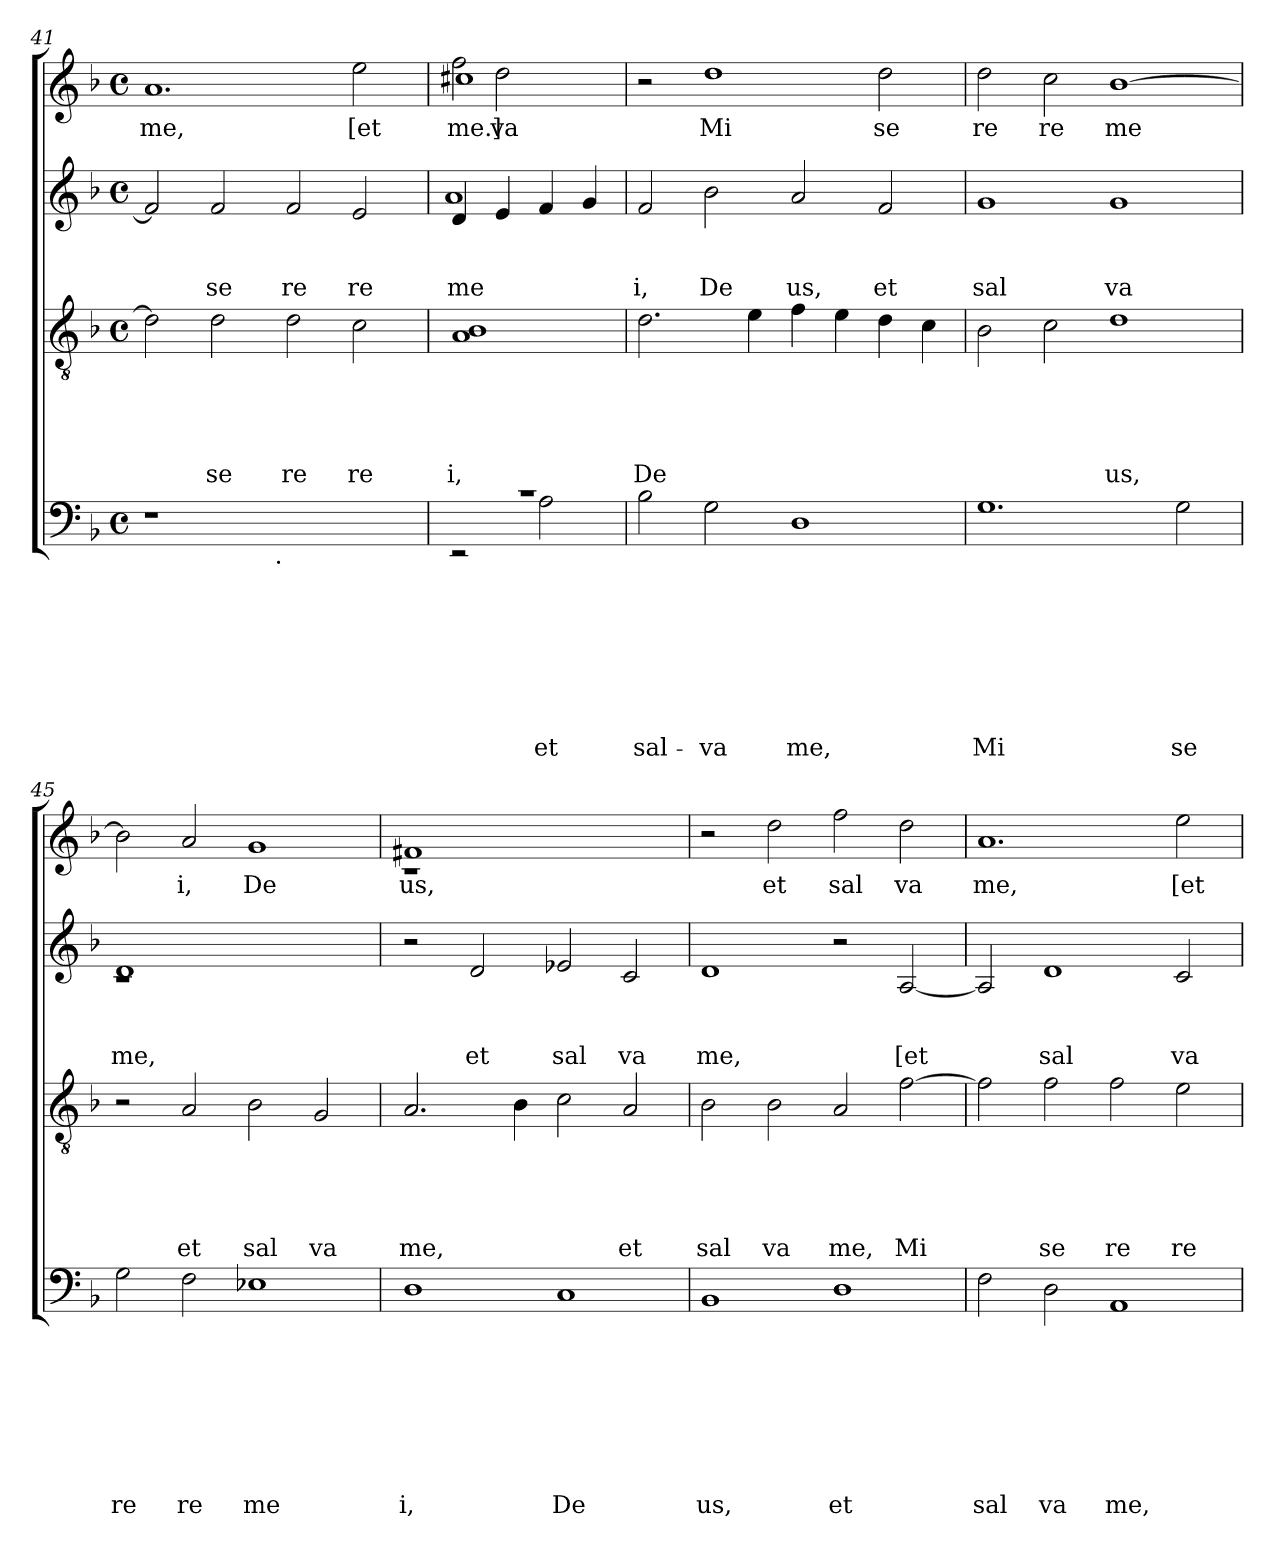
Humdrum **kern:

**kern	**text	**text	**text	**text	**text	**text	**text	**text	**kern	**text	**text	**text	**text	**text	**kern	**text	**text	**text	**kern	**text
*part4	*part4	*part4	*part4	*part4	*part4	*part4	*part4	*part4	*part3	*part3	*part3	*part3	*part3	*part3	*part2	*part2	*part2	*part2	*part1	*part1
*staff4	*staff4	*staff4	*staff4	*staff4	*staff4	*staff4	*staff4	*staff4	*staff3	*staff3	*staff3	*staff3	*staff3	*staff3	*staff2	*staff2	*staff2	*staff2	*staff1	*staff1
*clefF4	*	*	*	*	*	*	*	*	*clefGv2	*	*	*	*	*	*clefG2	*	*	*	*clefG2	*
*k[b-]	*	*	*	*	*	*	*	*	*k[b-]	*	*	*	*	*	*k[b-]	*	*	*	*k[b-]	*
*F:	*	*	*	*	*	*	*	*	*F:	*	*	*	*	*	*F:	*	*	*	*F:	*
*M4/4	*	*	*	*	*	*	*	*	*M4/4	*	*	*	*	*	*M4/4	*	*	*	*M4/4	*
*met(c)	*	*	*	*	*	*	*	*	*met(c)	*	*	*	*	*	*met(c)	*	*	*	*met(c)	*
=41	=41	=41	=41	=41	=41	=41	=41	=41	=41	=41	=41	=41	=41	=41	=41	=41	=41	=41	=41	=41
!	!	!	!	!	!	!	!	!	!	!	!	!	!	!	!	!	!	!	!	!LO:LY:b
*^	*	*	*	*	*	*	*	*	*	*	*	*	*	*	*	*	*	*	*	*
1r	2ryy	.	.	.	.	.	.	.	.	2d\]	.	.	.	.	.	2f/]	.	.	.	1.a	me,
!	!	!	!	!	!	!	!	!	!	!	!	!	!	!	!LO:LY:b	!	!	!	!LO:LY:b	!	!
.	4...ryy	.	.	.	.	.	.	.	.	2d\	.	.	.	.	se	2f/	.	.	se	.	.
!	!LO:TX:b:t=.	!	!	!	!	!	!	!	!	!	!	!	!	!	!	!	!	!	!	!	!
.	1ryy	.	.	.	.	.	.	.	.	.	.	.	.	.	.	.	.	.	.	.	.
!	!	!	!	!	!	!	!	!	!	!	!	!	!	!	!LO:LY:b	!	!	!	!LO:LY:b	!	!
1ryy	.	.	.	.	.	.	.	.	.	2d\	.	.	.	.	re	2f/	.	.	re	.	.
!	!	!	!	!	!	!	!	!	!	!	!	!	!	!	!LO:LY:b	!	!	!	!LO:LY:b	!	!LO:LY:b
.	.	.	.	.	.	.	.	.	.	2c\	.	.	.	.	re	2e/	.	.	re	2ee\	[et
.	32ryy	.	.	.	.	.	.	.	.	.	.	.	.	.	.	.	.	.	.	.	.
=42	=42	=42	=42	=42	=42	=42	=42	=42	=42	=42	=42	=42	=42	=42	=42	=42	=42	=42	=42	=42	=42
!	!	!	!	!	!	!	!	!	!	!	!	!	!	!	!LO:LY:b	!	!	!	!LO:LY:b	!	!LO:LY:b
*	*	*	*	*	*	*	*	*	*	*	*	*	*	*	*	*^	*	*	*	*^	*
*	*	*	*	*	*	*	*	*	*	*	*	*	*	*	*	*	*	*	*	*	*	*^	*
!	!	!	!	!	!	!	!	!	!	!	!	!	!	!	!	!	!	!	!	!	!	!	!	!LO:LY:b
1rc	2rEE	.	.	.	.	.	.	.	.	1A 1B-	.	.	.	.	i,	4d/	1a	.	.	me	2ff\	4ryy	1cc#X	me.]
!	!	!	!	!	!	!	!	!	!	!	!	!	!	!	!	!	!	!	!	!	!	!	!	!LO:LY:b
.	.	.	.	.	.	.	.	.	.	.	.	.	.	.	.	4e/	.	.	.	.	.	2dd\	.	va
!	!	!	!	!	!	!	!	!	!LO:LY:b	!	!	!	!	!	!	!	!	!	!	!	!	!	!	!
.	2A\	.	.	.	.	.	.	.	et	.	.	.	.	.	.	4f/	.	.	.	.	2ryy	.	.	.
.	.	.	.	.	.	.	.	.	.	.	.	.	.	.	.	4g/	.	.	.	.	.	4ryy	.	.
*	*	*	*	*	*	*	*	*	*	*	*	*	*	*	*	*v	*v	*	*	*	*	*	*	*
*v	*v	*	*	*	*	*	*	*	*	*	*	*	*	*	*	*	*	*	*	*	*v	*v	*
=43	=43	=43	=43	=43	=43	=43	=43	=43	=43	=43	=43	=43	=43	=43	=43	=43	=43	=43	=43	=43	=43
!	!	!	!	!	!	!	!	!LO:LY:b	!	!	!	!	!	!LO:LY:b	!	!	!	!LO:LY:b	!	!	!
*	*	*	*	*	*	*	*	*	*	*	*	*	*	*	*	*	*	*	*v	*v	*
2B-\	.	.	.	.	.	.	.	sal-	2.d\	.	.	.	.	De	2f/	.	.	i,	2r	.
!	!	!	!	!	!	!	!	!LO:LY:b	!	!	!	!	!	!	!	!	!	!LO:LY:b	!	!LO:LY:b
2G\	.	.	.	.	.	.	.	-va	.	.	.	.	.	.	2b-\	.	.	De	1dd	Mi
.	.	.	.	.	.	.	.	.	4e\	.	.	.	.	.	.	.	.	.	.	.
!	!	!	!	!	!	!	!	!LO:LY:b	!	!	!	!	!	!	!	!	!	!LO:LY:b	!	!
1D	.	.	.	.	.	.	.	me,	4f\	.	.	.	.	.	2a/	.	.	us,	.	.
.	.	.	.	.	.	.	.	.	4e\	.	.	.	.	.	.	.	.	.	.	.
!	!	!	!	!	!	!	!	!	!	!	!	!	!	!	!	!	!	!LO:LY:b	!	!LO:LY:b
.	.	.	.	.	.	.	.	.	4d\	.	.	.	.	.	2f/	.	.	et	2dd\	se
.	.	.	.	.	.	.	.	.	4c\	.	.	.	.	.	.	.	.	.	.	.
!!LO:PB:g=z
=44	=44	=44	=44	=44	=44	=44	=44	=44	=44	=44	=44	=44	=44	=44	=44	=44	=44	=44	=44	=44
!	!	!	!	!	!	!	!	!LO:LY:b	!	!	!	!	!	!	!	!	!	!LO:LY:b	!	!LO:LY:b
1.G	.	.	.	.	.	.	.	Mi	2B-\	.	.	.	.	.	1g	.	.	sal	2dd\	re
!	!	!	!	!	!	!	!	!	!	!	!	!	!	!	!	!	!	!	!	!LO:LY:b
.	.	.	.	.	.	.	.	.	2c\	.	.	.	.	.	.	.	.	.	2cc\	re
!	!	!	!	!	!	!	!	!	!	!	!	!	!	!LO:LY:b	!	!	!	!LO:LY:b	!	!LO:LY:b
.	.	.	.	.	.	.	.	.	1d	.	.	.	.	us,	1g	.	.	va	[>1b-	me
!	!	!	!	!	!	!	!	!LO:LY:b	!	!	!	!	!	!	!	!	!	!	!	!
2G\	.	.	.	.	.	.	.	se	.	.	.	.	.	.	.	.	.	.	.	.
=45	=45	=45	=45	=45	=45	=45	=45	=45	=45	=45	=45	=45	=45	=45	=45	=45	=45	=45	=45	=45
*	*	*	*	*	*	*	*	*	*	*	*	*	*	*	*^	*	*	*	*	*
!	!	!	!	!	!	!	!	!LO:LY:b	!	!	!	!	!	!	!	!LO:N:vis=1	!	!	!LO:LY:b	!	!
2G\	.	.	.	.	.	.	.	re	2r	.	.	.	.	.	1d	0rc	.	.	me,	2b-\]	.
!	!	!	!	!	!	!	!	!LO:LY:b	!	!	!	!	!	!LO:LY:b	!	!	!	!	!	!	!LO:LY:b
2F\	.	.	.	.	.	.	.	re	2A/	.	.	.	.	et	.	.	.	.	.	2a/	i,
!	!	!	!	!	!	!	!	!LO:LY:b	!	!	!	!	!	!LO:LY:b	!	!	!	!	!	!	!LO:LY:b
1E-X	.	.	.	.	.	.	.	me	2B-\	.	.	.	.	sal	1ryy	.	.	.	.	1g	De
!	!	!	!	!	!	!	!	!	!	!	!	!	!	!LO:LY:b	!	!	!	!	!	!	!
.	.	.	.	.	.	.	.	.	2G/	.	.	.	.	va	.	.	.	.	.	.	.
*	*	*	*	*	*	*	*	*	*	*	*	*	*	*	*v	*v	*	*	*	*	*
=46	=46	=46	=46	=46	=46	=46	=46	=46	=46	=46	=46	=46	=46	=46	=46	=46	=46	=46	=46	=46
*	*	*	*	*	*	*	*	*	*	*	*	*	*	*	*	*	*	*	*^	*
!	!	!	!	!	!	!	!	!LO:LY:b	!	!	!	!	!	!LO:LY:b	!	!	!	!	!	!LO:N:vis=1	!LO:LY:b
1D	.	.	.	.	.	.	.	i,	2.A/	.	.	.	.	me,	2r	.	.	.	1f#X	0rc	us,
!	!	!	!	!	!	!	!	!	!	!	!	!	!	!	!	!	!	!LO:LY:b	!	!	!
.	.	.	.	.	.	.	.	.	.	.	.	.	.	.	2d/	.	.	et	.	.	.
.	.	.	.	.	.	.	.	.	4B-\	.	.	.	.	.	.	.	.	.	.	.	.
!	!	!	!	!	!	!	!	!LO:LY:b	!	!	!	!	!	!	!	!	!	!LO:LY:b	!	!	!
1C	.	.	.	.	.	.	.	De	2c\	.	.	.	.	.	2e-X/	.	.	sal	1ryy	.	.
!	!	!	!	!	!	!	!	!	!	!	!	!	!	!LO:LY:b	!	!	!	!LO:LY:b	!	!	!
.	.	.	.	.	.	.	.	.	2A/	.	.	.	.	et	2c/	.	.	va	.	.	.
*	*	*	*	*	*	*	*	*	*	*	*	*	*	*	*	*	*	*	*v	*v	*
=47	=47	=47	=47	=47	=47	=47	=47	=47	=47	=47	=47	=47	=47	=47	=47	=47	=47	=47	=47	=47
!	!	!	!	!	!	!	!	!LO:LY:b	!	!	!	!	!	!LO:LY:b	!	!	!	!LO:LY:b	!	!
1BB-	.	.	.	.	.	.	.	us,	2B-\	.	.	.	.	sal	1d	.	.	me,	2r	.
!	!	!	!	!	!	!	!	!	!	!	!	!	!	!LO:LY:b	!	!	!	!	!	!LO:LY:b
.	.	.	.	.	.	.	.	.	2B-\	.	.	.	.	va	.	.	.	.	2dd\	et
!	!	!	!	!	!	!	!	!LO:LY:b	!	!	!	!	!	!LO:LY:b	!	!	!	!	!	!LO:LY:b
1D	.	.	.	.	.	.	.	et	2A/	.	.	.	.	me,	2r	.	.	.	2ff\	sal
!	!	!	!	!	!	!	!	!	!	!	!	!	!	!LO:LY:b	!	!	!	!LO:LY:b	!	!LO:LY:b
.	.	.	.	.	.	.	.	.	[>2f\	.	.	.	.	Mi	[<2A/	.	.	[et	2dd\	va
=48	=48	=48	=48	=48	=48	=48	=48	=48	=48	=48	=48	=48	=48	=48	=48	=48	=48	=48	=48	=48
!	!	!	!	!	!	!	!	!LO:LY:b	!	!	!	!	!	!	!	!	!	!	!	!LO:LY:b
2F\	.	.	.	.	.	.	.	sal	2f\]	.	.	.	.	.	2A/]	.	.	.	1.a	me,
!	!	!	!	!	!	!	!	!LO:LY:b	!	!	!	!	!	!LO:LY:b	!	!	!	!LO:LY:b	!	!
2D\	.	.	.	.	.	.	.	va	2f\	.	.	.	.	se	1d	.	.	sal	.	.
!	!	!	!	!	!	!	!	!LO:LY:b	!	!	!	!	!	!LO:LY:b	!	!	!	!	!	!
1AA	.	.	.	.	.	.	.	me,	2f\	.	.	.	.	re	.	.	.	.	.	.
!	!	!	!	!	!	!	!	!	!	!	!	!	!	!LO:LY:b	!	!	!	!LO:LY:b	!	!LO:LY:b
.	.	.	.	.	.	.	.	.	2e\	.	.	.	.	re	2c/	.	.	va	2ee\	[et
=	=	=	=	=	=	=	=	=	=	=	=	=	=	=	=	=	=	=	=	=
*-	*-	*-	*-	*-	*-	*-	*-	*-	*-	*-	*-	*-	*-	*-	*-	*-	*-	*-	*-	*-
